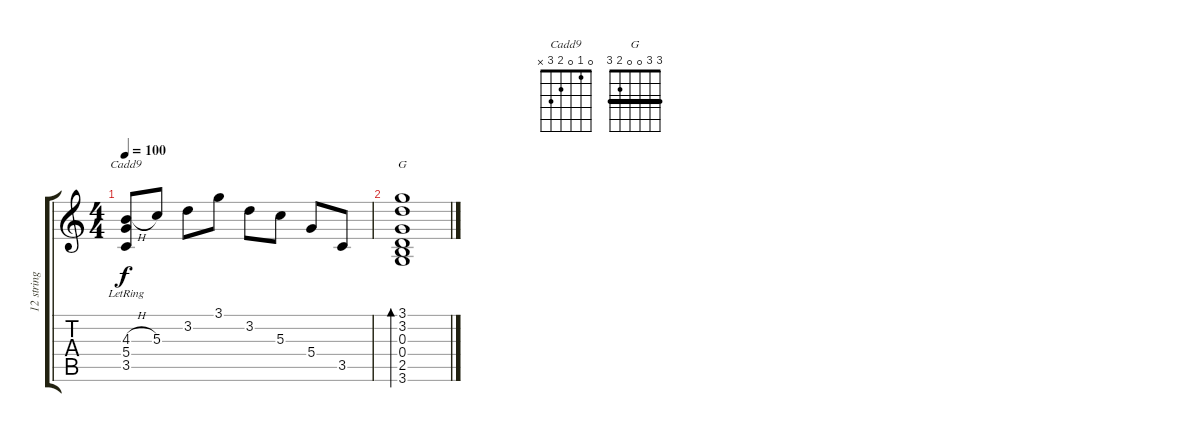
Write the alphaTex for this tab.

\track ("12 string Steelguitar" "12 string ") {instrument acousticguitarsteel}
\staff {score tabs}
\tuning (E4 B3 G3 D3 A2 E2) {hide}
\chord ("Cadd9" 0 1 0 2 3 x)
\chord ("G" 3 3 0 0 2 3) {barre 3}
\ts (4 4)
\tempo 100
\clef g2
\ks c
(4.3{h} 5.4 3.5{lr}).8{ch "Cadd9" dy f} 5.3.8 3.2.8 3.1.8 3.2.8 5.3.8 5.4.8 3.5.8 |
(3.1 3.2 0.3 0.4 2.5 3.6).1{bd 120 ch "G"}
